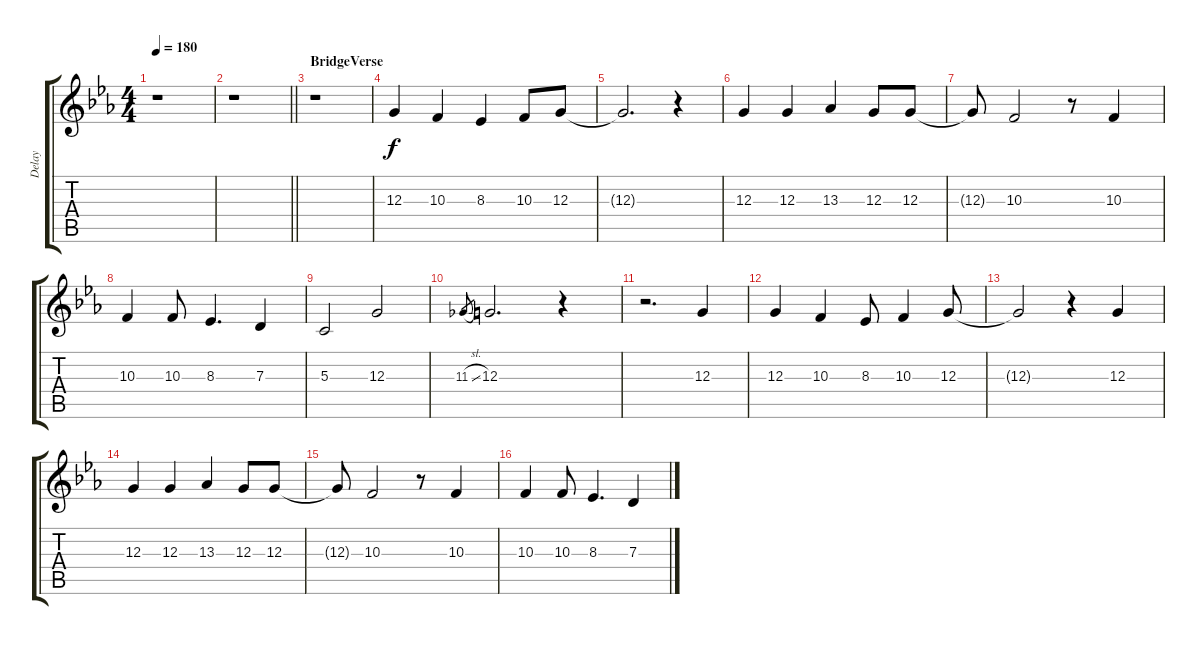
\track ("Delay" "Delay") {instrument pad2warm}
\staff {score tabs}
\tuning (E4 B3 G3 D3 A2 E2) {hide}
\ts (4 4)
\tempo 180
\clef g2
\ks eb
r.1{dy fff} |
\barLineRight lightlight
r.1 |
\section ("" "BridgeVerse")
r.1 |
12.3.4{dy f} 10.3.4 8.3.4 10.3.8 12.3.8 |
12.3{t}.2{d} r.4 |
12.3.4 12.3.4 13.3.4 12.3.8 12.3.8 |
12.3{t}.8 10.3.2 r.8 10.3.4 |
10.3.4 10.3.8 8.3.4{d} 7.3.4 |
5.3.2 12.3.2 |
11.3{sl}.8{gr} 12.3.2{d} r.4 |
r.2{d} 12.3.4 |
12.3.4 10.3.4 8.3.8 10.3.4 12.3.8 |
12.3{t}.2 r.4 12.3.4 |
12.3.4 12.3.4 13.3.4 12.3.8 12.3.8 |
12.3{t}.8 10.3.2 r.8 10.3.4 |
10.3.4 10.3.8 8.3.4{d} 7.3.4
